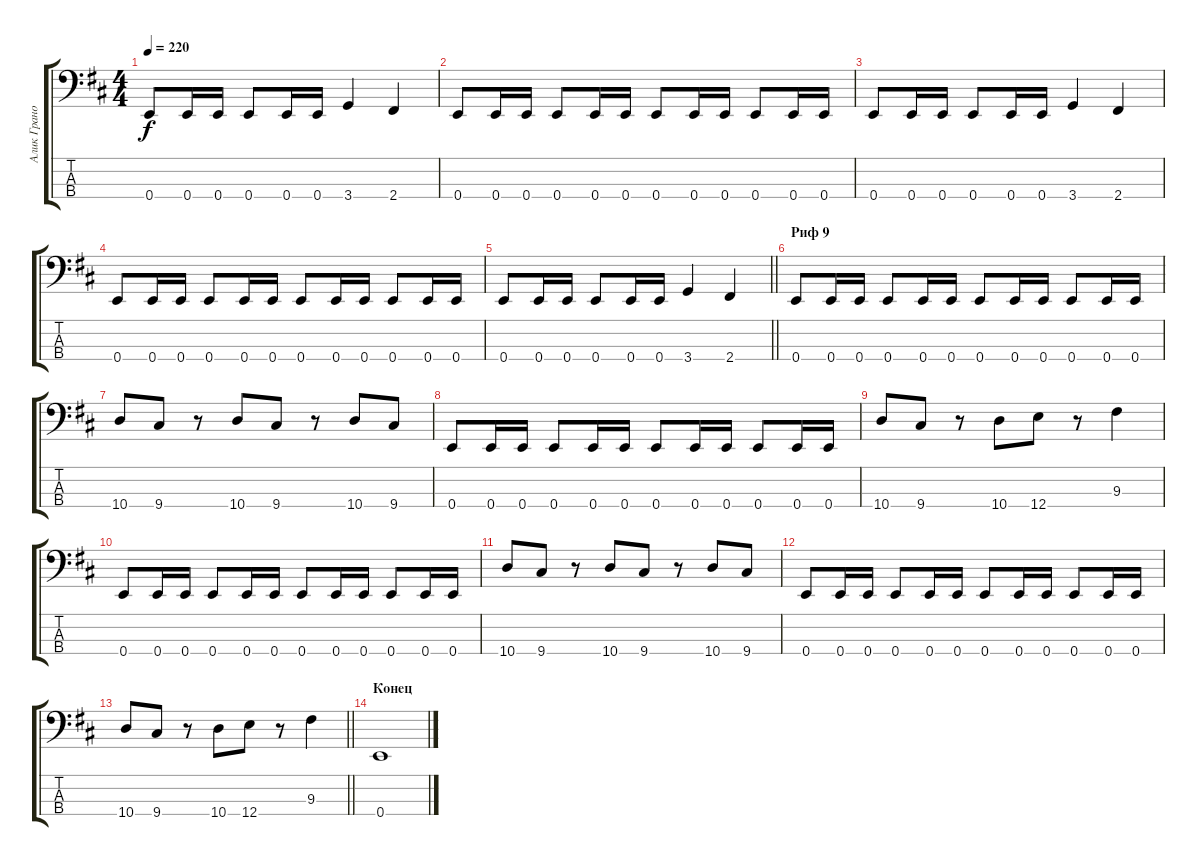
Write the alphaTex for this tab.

\track ("Алик Грановский" "Алик Грано") {instrument electricbassfinger}
\staff {score tabs}
\tuning (G2 D2 A1 E1) {hide}
\ts (4 4)
\tempo 220
\clef f4
\ks d
0.4.8{dy f} 0.4.16 0.4.16 0.4.8 0.4.16 0.4.16 3.4.4 2.4.4 |
0.4.8 0.4.16 0.4.16 0.4.8 0.4.16 0.4.16 0.4.8 0.4.16 0.4.16 0.4.8 0.4.16 0.4.16 |
0.4.8 0.4.16 0.4.16 0.4.8 0.4.16 0.4.16 3.4.4 2.4.4 |
0.4.8 0.4.16 0.4.16 0.4.8 0.4.16 0.4.16 0.4.8 0.4.16 0.4.16 0.4.8 0.4.16 0.4.16 |
\barLineRight lightlight
0.4.8 0.4.16 0.4.16 0.4.8 0.4.16 0.4.16 3.4.4 2.4.4 |
\section ("" "Риф 9")
0.4.8 0.4.16 0.4.16 0.4.8 0.4.16 0.4.16 0.4.8 0.4.16 0.4.16 0.4.8 0.4.16 0.4.16 |
10.4.8 9.4.8 r.8 10.4.8{beam merge} 9.4.8 r.8 10.4.8 9.4.8 |
0.4.8 0.4.16 0.4.16 0.4.8 0.4.16 0.4.16 0.4.8 0.4.16 0.4.16 0.4.8 0.4.16 0.4.16 |
10.4.8 9.4.8 r.8 10.4.8{beam merge} 12.4.8 r.8 9.3.4 |
0.4.8 0.4.16 0.4.16 0.4.8 0.4.16 0.4.16 0.4.8 0.4.16 0.4.16 0.4.8 0.4.16 0.4.16 |
10.4.8 9.4.8 r.8 10.4.8{beam merge} 9.4.8 r.8 10.4.8 9.4.8 |
0.4.8 0.4.16 0.4.16 0.4.8 0.4.16 0.4.16 0.4.8 0.4.16 0.4.16 0.4.8 0.4.16 0.4.16 |
\barLineRight lightlight
10.4.8 9.4.8 r.8 10.4.8{beam merge} 12.4.8 r.8 9.3.4 |
\section ("" "Конец")
0.4.1
